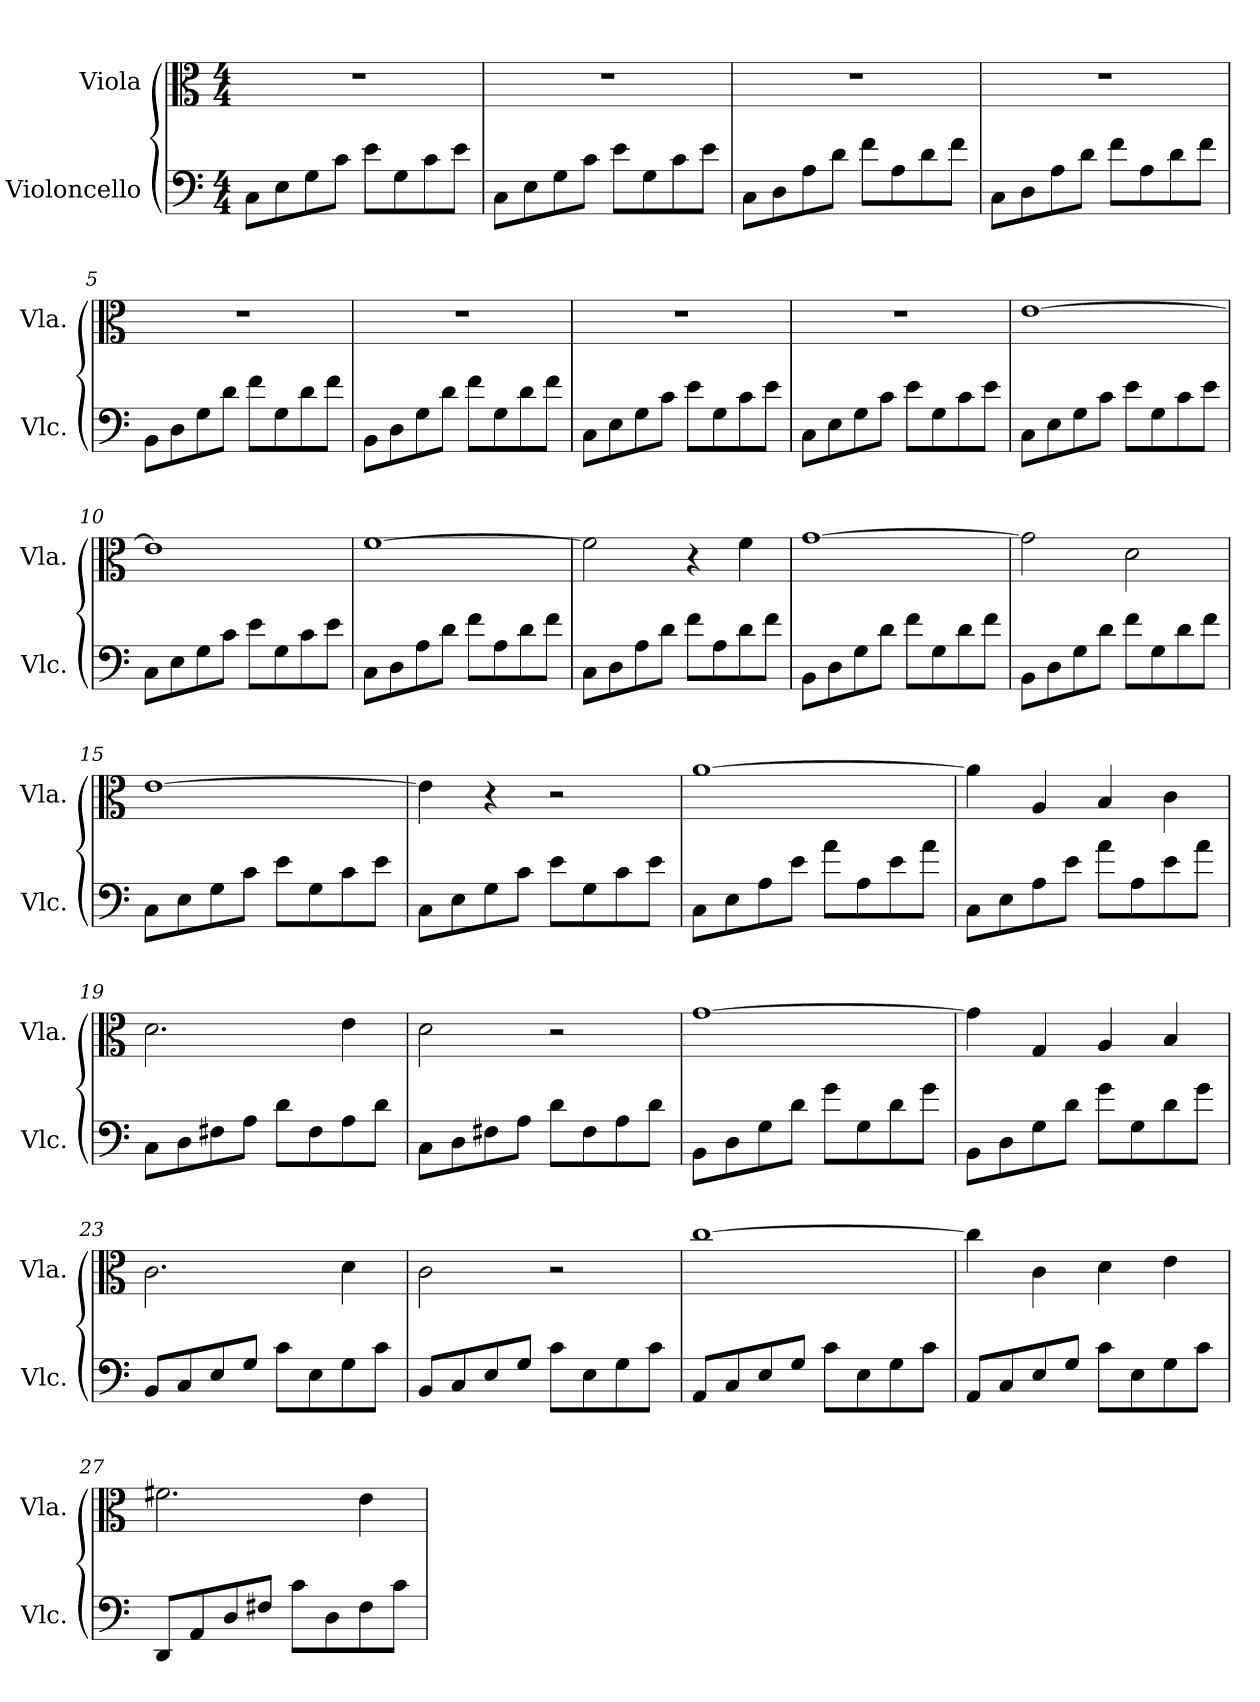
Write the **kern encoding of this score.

**kern	**kern
*part2	*part1
*staff2	*staff1
*I"Violoncello	*I"Viola
*I'Vlc.	*I'Vla.
*clefF4	*clefC3
*k[]	*k[]
*C:	*C:
*M4/4	*M4/4
=1	=1
8C\L	1r
8E\	.
8G\	.
8c\J	.
8e\L	.
8G\	.
8c\	.
8e\J	.
=2	=2
8C\L	1r
8E\	.
8G\	.
8c\J	.
8e\L	.
8G\	.
8c\	.
8e\J	.
=3	=3
8C\L	1r
8D\	.
8A\	.
8d\J	.
8f\L	.
8A\	.
8d\	.
8f\J	.
=4	=4
8C\L	1r
8D\	.
8A\	.
8d\J	.
8f\L	.
8A\	.
8d\	.
8f\J	.
!!LO:LB:g=z
=5	=5
8BB\L	1r
8D\	.
8G\	.
8d\J	.
8f\L	.
8G\	.
8d\	.
8f\J	.
=6	=6
8BB\L	1r
8D\	.
8G\	.
8d\J	.
8f\L	.
8G\	.
8d\	.
8f\J	.
=7	=7
8C\L	1r
8E\	.
8G\	.
8c\J	.
8e\L	.
8G\	.
8c\	.
8e\J	.
=8	=8
8C\L	1r
8E\	.
8G\	.
8c\J	.
8e\L	.
8G\	.
8c\	.
8e\J	.
=9	=9
8C\L	[1e
8E\	.
8G\	.
8c\J	.
8e\L	.
8G\	.
8c\	.
8e\J	.
!!LO:LB:g=z
=10	=10
8C\L	1e]
8E\	.
8G\	.
8c\J	.
8e\L	.
8G\	.
8c\	.
8e\J	.
=11	=11
8C\L	[1f
8D\	.
8A\	.
8d\J	.
8f\L	.
8A\	.
8d\	.
8f\J	.
=12	=12
8C\L	2f\]
8D\	.
8A\	.
8d\J	.
8f\L	4r
8A\	.
8d\	4f\
8f\J	.
=13	=13
8BB\L	[1g
8D\	.
8G\	.
8d\J	.
8f\L	.
8G\	.
8d\	.
8f\J	.
=14	=14
8BB\L	2g\]
8D\	.
8G\	.
8d\J	.
8f\L	2d\
8G\	.
8d\	.
8f\J	.
!!LO:LB:g=z
=15	=15
8C\L	[1e
8E\	.
8G\	.
8c\J	.
8e\L	.
8G\	.
8c\	.
8e\J	.
=16	=16
8C\L	4e\]
8E\	.
8G\	4r
8c\J	.
8e\L	2r
8G\	.
8c\	.
8e\J	.
=17	=17
8C\L	[1a
8E\	.
8A\	.
8e\J	.
8a\L	.
8A\	.
8e\	.
8a\J	.
=18	=18
8C\L	4a\]
8E\	.
8A\	4A/
8e\J	.
8a\L	4B/
8A\	.
8e\	4c\
8a\J	.
=19	=19
8C\L	2.d\
8D\	.
8F#X\	.
8A\J	.
8d\L	.
8F#\	.
8A\	4e\
8d\J	.
!!LO:LB:g=z
=20	=20
8C\L	2d\
8D\	.
8F#X\	.
8A\J	.
8d\L	2r
8F#\	.
8A\	.
8d\J	.
=21	=21
8BB\L	[1g
8D\	.
8G\	.
8d\J	.
8g\L	.
8G\	.
8d\	.
8g\J	.
=22	=22
8BB\L	4g\]
8D\	.
8G\	4G/
8d\J	.
8g\L	4A/
8G\	.
8d\	4B/
8g\J	.
=23	=23
8BB/L	2.c\
8C/	.
8E/	.
8G/J	.
8c\L	.
8E\	.
8G\	4d\
8c\J	.
=24	=24
8BB/L	2c\
8C/	.
8E/	.
8G/J	.
8c\L	2r
8E\	.
8G\	.
8c\J	.
!!LO:PB:g=z
=25	=25
8AA/L	[1cc
8C/	.
8E/	.
8G/J	.
8c\L	.
8E\	.
8G\	.
8c\J	.
=26	=26
8AA/L	4cc\]
8C/	.
8E/	4c\
8G/J	.
8c\L	4d\
8E\	.
8G\	4e\
8c\J	.
=27	=27
8DD/L	2.f#X\
8AA/	.
8D/	.
8F#X/J	.
8c\L	.
8D\	.
8F#\	4e\
8c\J	.
=	=
*-	*-
